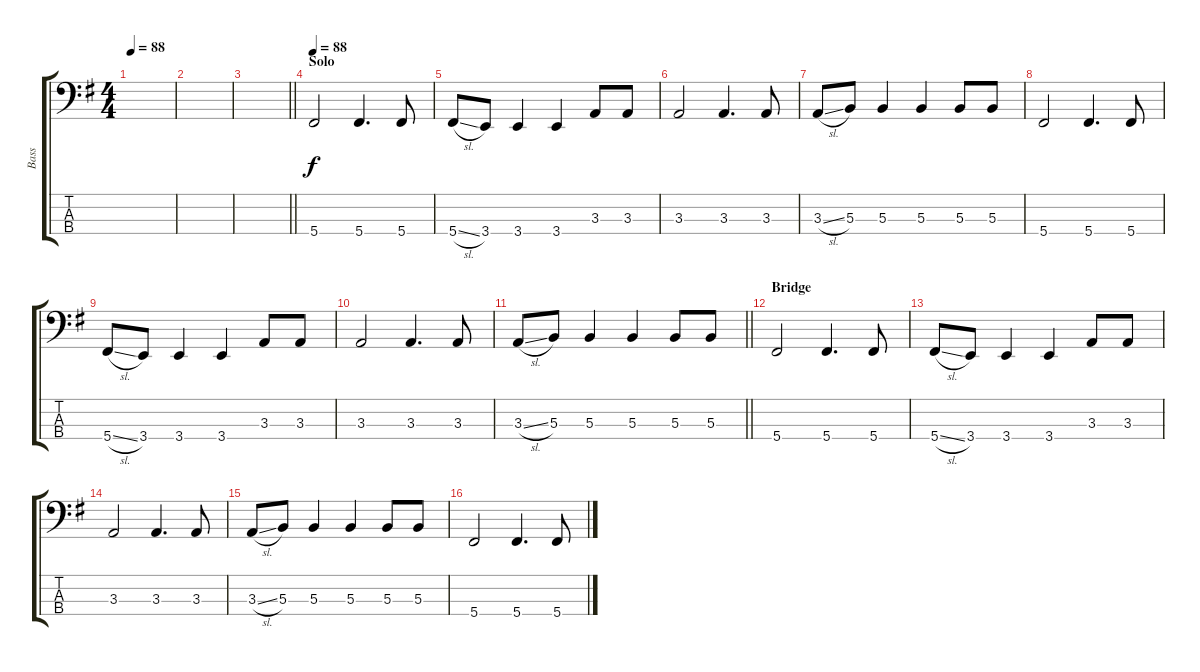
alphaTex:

\track ("Bass" "Bass") {instrument electricbassfinger}
\staff {score tabs}
\tuning (E2 B1 Gb1 Db1) {hide}
\ts (4 4)
\tempo 88
\clef f4
\ks g
|
|
\barLineRight lightlight
|
\section ("" "Solo")
\tempo 88
5.4.2 5.4.4{d} 5.4.8 |
5.4{sl}.8 3.4.8 3.4.4 3.4.4 3.3.8 3.3.8 |
3.3.2 3.3.4{d} 3.3.8 |
3.3{sl}.8 5.3.8 5.3.4 5.3.4 5.3.8 5.3.8 |
5.4.2 5.4.4{d} 5.4.8 |
5.4{sl}.8 3.4.8 3.4.4 3.4.4 3.3.8 3.3.8 |
3.3.2 3.3.4{d} 3.3.8 |
\barLineRight lightlight
3.3{sl}.8 5.3.8 5.3.4 5.3.4 5.3.8 5.3.8 |
\section ("" "Bridge")
5.4.2 5.4.4{d} 5.4.8 |
5.4{sl}.8 3.4.8 3.4.4 3.4.4 3.3.8 3.3.8 |
3.3.2 3.3.4{d} 3.3.8 |
3.3{sl}.8 5.3.8 5.3.4 5.3.4 5.3.8 5.3.8 |
5.4.2 5.4.4{d} 5.4.8
